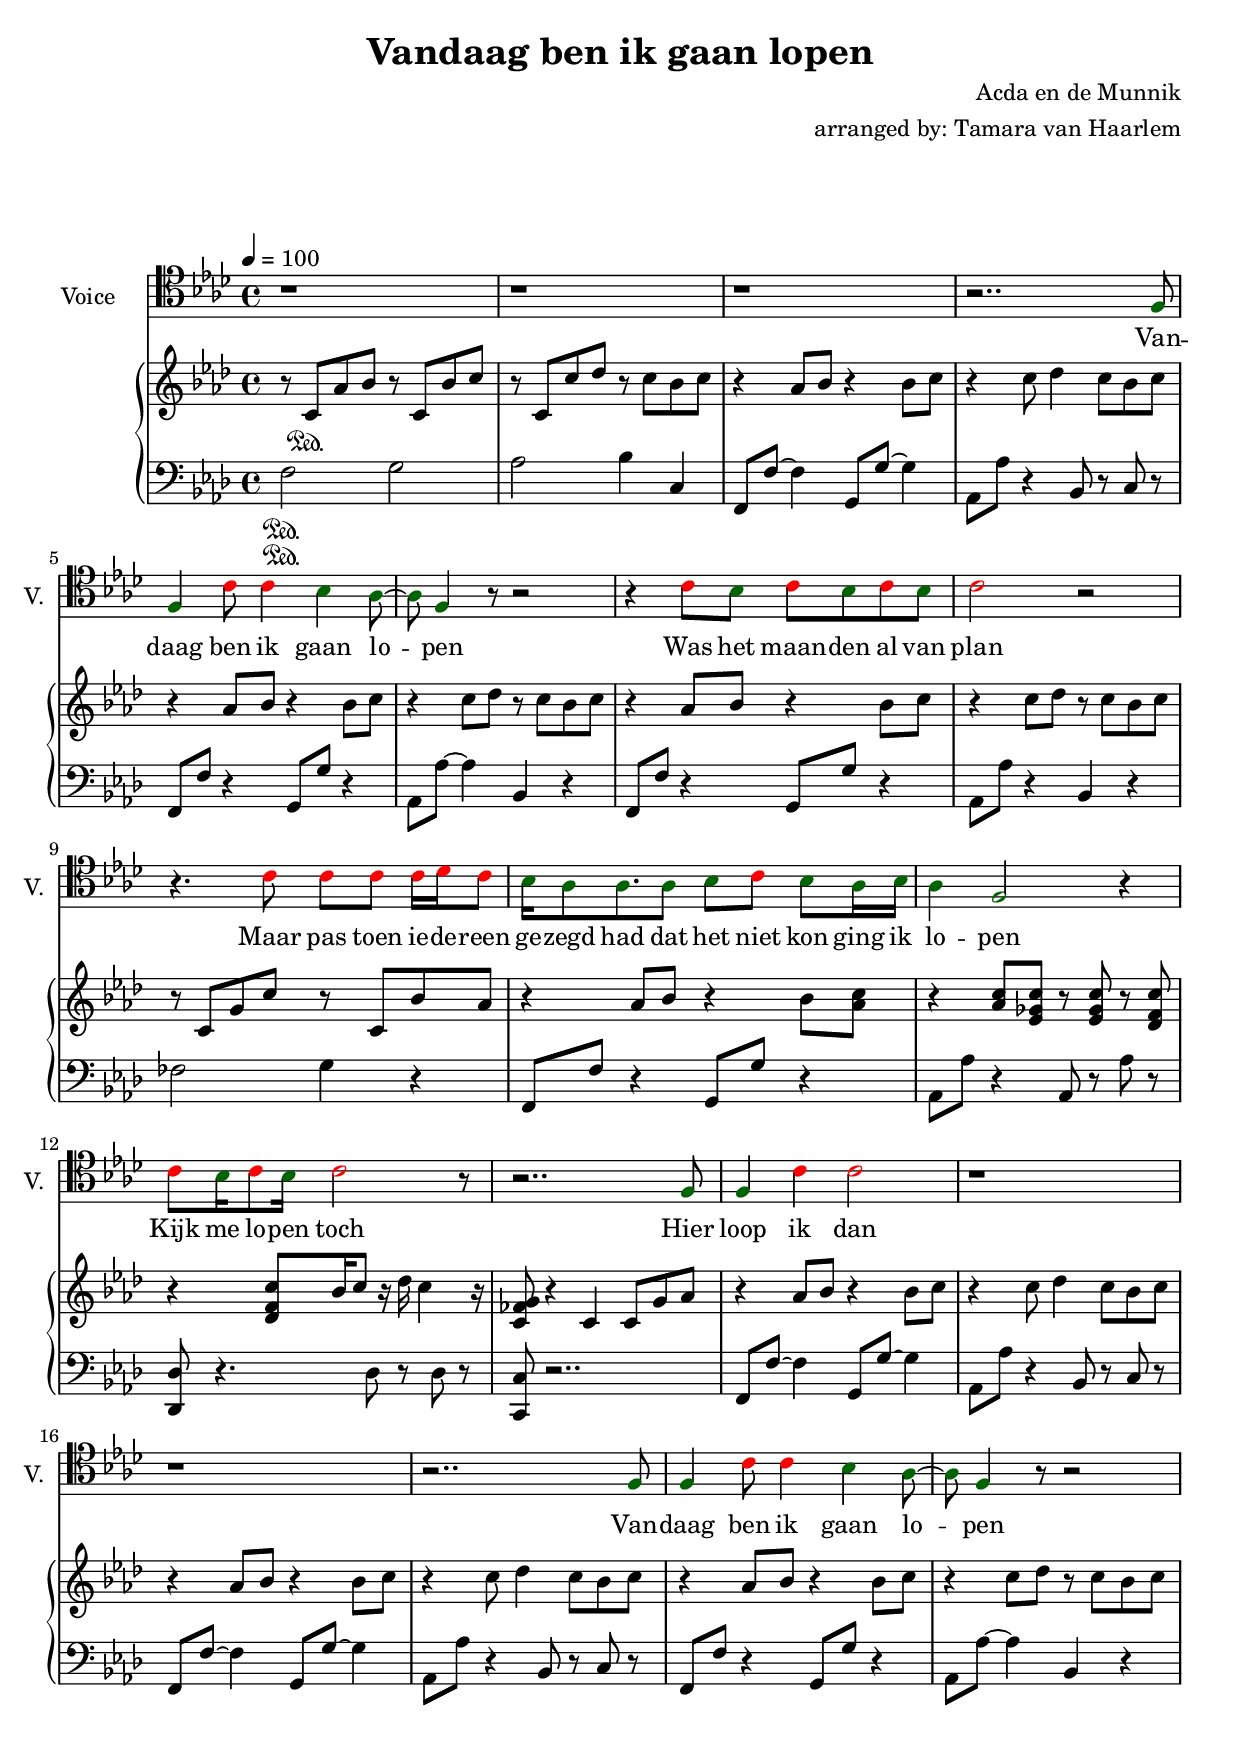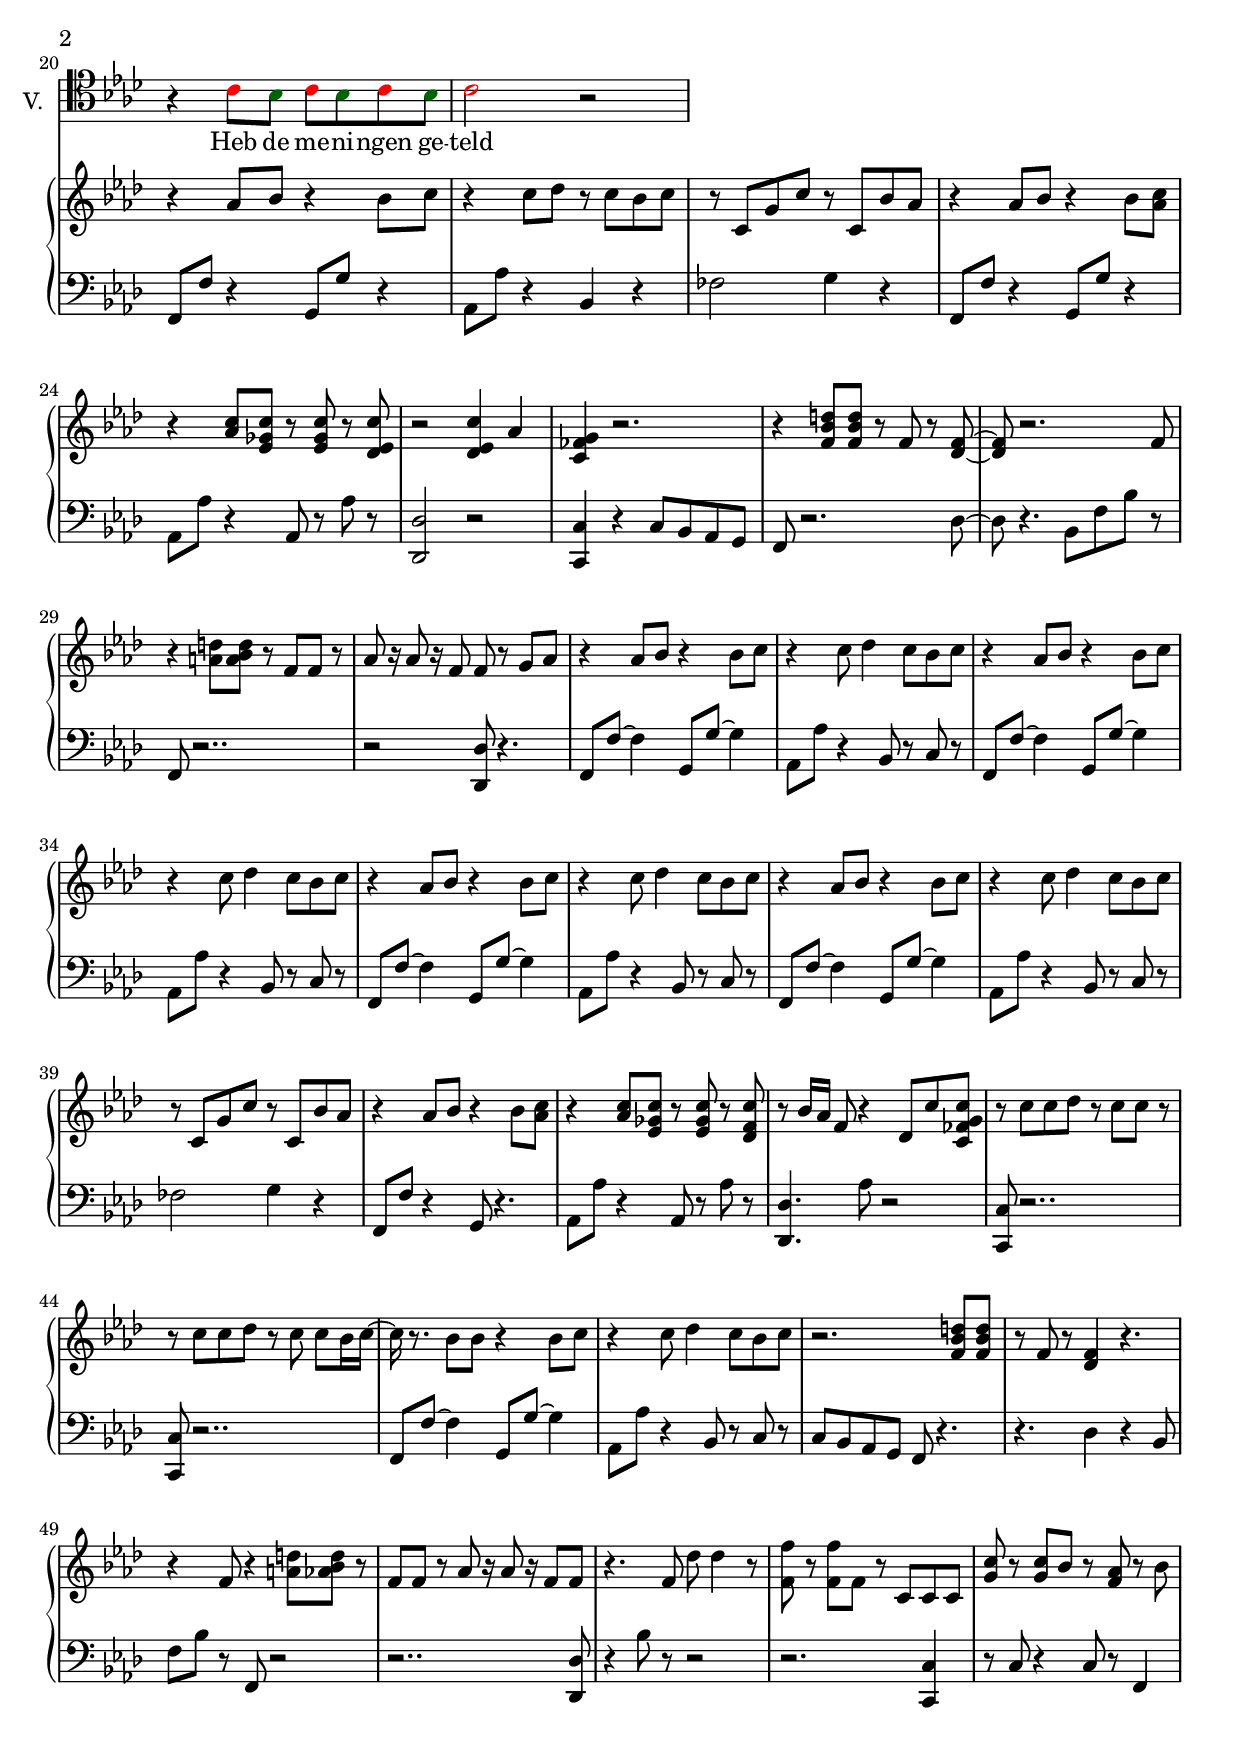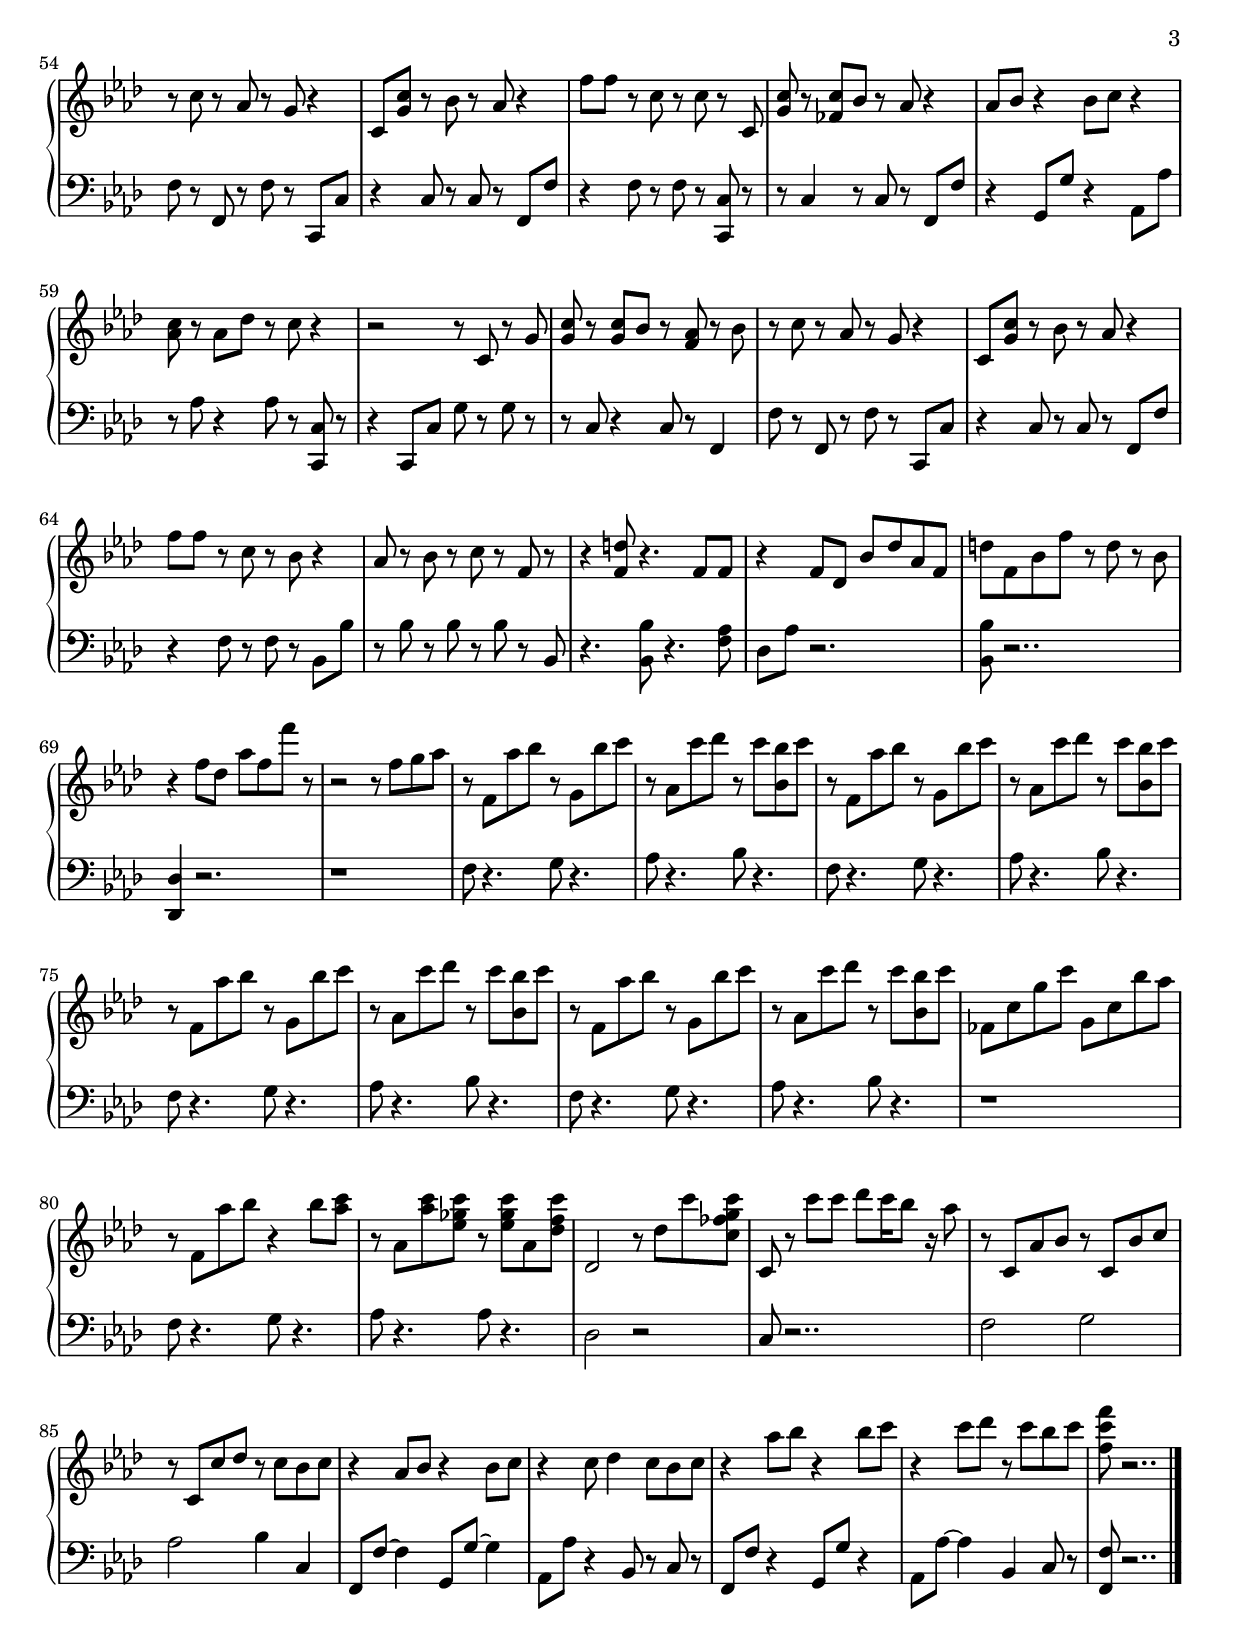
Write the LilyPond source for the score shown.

\include "articulate.ly"
\version "2.19.49"
%Association list of pitches to colors.
#(define color-mapping
  (list
    (cons (ly:make-pitch -1 0 -1/2) (x11-color 'orange))
    (cons (ly:make-pitch -1 0 0) (x11-color 'orange))
    (cons (ly:make-pitch -1 0 1/2) (x11-color 'orange))
    (cons (ly:make-pitch -1 1 -1/2) (x11-color 'orange))
    (cons (ly:make-pitch -1 1 0) (x11-color 'orange))
    (cons (ly:make-pitch -1 1 1/2) (x11-color 'orange))
    (cons (ly:make-pitch -1 2 -1/2) (x11-color 'orange))
    (cons (ly:make-pitch -1 2 0) (x11-color 'orange))
    (cons (ly:make-pitch -1 2 1/2) (x11-color 'orange))
    (cons (ly:make-pitch -1 3 -1/2) (x11-color 'DarkGreen))
    (cons (ly:make-pitch -1 3 0) (x11-color 'DarkGreen))
    (cons (ly:make-pitch -1 3 1/2) (x11-color 'DarkGreen))
    (cons (ly:make-pitch -1 4 -1/2) (x11-color 'DarkGreen))
    (cons (ly:make-pitch -1 4 0) (x11-color 'DarkGreen))
    (cons (ly:make-pitch -1 4 1/2) (x11-color 'DarkGreen))
    (cons (ly:make-pitch -1 5 -1/2) (x11-color 'DarkGreen))
    (cons (ly:make-pitch -1 5 0) (x11-color 'DarkGreen))
    (cons (ly:make-pitch -1 5 1/2) (x11-color 'DarkGreen))
    (cons (ly:make-pitch -1 6 -1/2) (x11-color 'DarkGreen))
    (cons (ly:make-pitch -1 6 0) (x11-color 'DarkGreen))
    (cons (ly:make-pitch -1 6 1/2) (x11-color 'DarkGreen))
    (cons (ly:make-pitch 0 0 -1/2) (x11-color 'red))
    (cons (ly:make-pitch 0 0 0) (x11-color 'red))
    (cons (ly:make-pitch 0 0 1/2) (x11-color 'red))
    (cons (ly:make-pitch 0 1 -1/2) (x11-color 'red))
    (cons (ly:make-pitch 0 1 0) (x11-color 'red))
    (cons (ly:make-pitch 0 1 1/2) (x11-color 'red))
    (cons (ly:make-pitch 0 2 -1/2) (x11-color 'red))
    (cons (ly:make-pitch 0 2 0) (x11-color 'red))
    (cons (ly:make-pitch 0 2 1/2) (x11-color 'red))
    (cons (ly:make-pitch 0 3 -1/2) (x11-color 'blue))
    (cons (ly:make-pitch 0 3 0) (x11-color 'blue))
    (cons (ly:make-pitch 0 3 1/2) (x11-color 'blue))
    (cons (ly:make-pitch 0 4 -1/2) (x11-color 'blue))
    (cons (ly:make-pitch 0 4 0) (x11-color 'blue))
    (cons (ly:make-pitch 0 4 1/2) (x11-color 'blue))
    (cons (ly:make-pitch 0 5 -1/2) (x11-color 'blue))
    (cons (ly:make-pitch 0 5 0) (x11-color 'blue))
    (cons (ly:make-pitch 0 5 1/2) (x11-color 'blue))
    (cons (ly:make-pitch 0 6 -1/2) (x11-color 'blue))
    (cons (ly:make-pitch 0 6 0) (x11-color 'blue))
    (cons (ly:make-pitch 0 6 1/2) (x11-color 'blue))
    (cons (ly:make-pitch 1 0 -1/2) (x11-color 'MediumPurple))
    (cons (ly:make-pitch 1 0 0) (x11-color 'MediumPurple))
    (cons (ly:make-pitch 1 0 1/2) (x11-color 'MediumPurple))
    (cons (ly:make-pitch 1 1 -1/2) (x11-color 'MediumPurple))
    (cons (ly:make-pitch 1 1 0) (x11-color 'MediumPurple))
    (cons (ly:make-pitch 1 1 1/2) (x11-color 'MediumPurple))
    (cons (ly:make-pitch 1 2 -1/2) (x11-color 'MediumPurple))
    (cons (ly:make-pitch 1 2 0) (x11-color 'MediumPurple))
    (cons (ly:make-pitch 1 2 1/2) (x11-color 'MediumPurple))
    (cons (ly:make-pitch 1 3 -1/2) (x11-color 'DeepPink))
    (cons (ly:make-pitch 1 3 0) (x11-color 'DeepPink))
    (cons (ly:make-pitch 1 3 1/2) (x11-color 'DeepPink))
    (cons (ly:make-pitch 1 4 -1/2) (x11-color 'DeepPink))
    (cons (ly:make-pitch 1 4 0) (x11-color 'DeepPink))
    (cons (ly:make-pitch 1 4 1/2) (x11-color 'DeepPink))
    (cons (ly:make-pitch 1 5 -1/2) (x11-color 'DeepPink))
    (cons (ly:make-pitch 1 5 0) (x11-color 'DeepPink))
    (cons (ly:make-pitch 1 5 1/2) (x11-color 'DeepPink))
    (cons (ly:make-pitch 1 6 -1/2) (x11-color 'DeepPink))
    (cons (ly:make-pitch 1 6 0) (x11-color 'DeepPink))
    (cons (ly:make-pitch 1 6 1/2) (x11-color 'DeepPink))))

%Compare pitch and alteration (not octave).
#(define (pitch-equals? p1 p2)
  (and
    (= (ly:pitch-octave p1) (ly:pitch-octave p2))
    (= (ly:pitch-alteration p1) (ly:pitch-alteration p2))
    (= (ly:pitch-notename p1) (ly:pitch-notename p2))))

#(define (pitch-to-color pitch)
  (let ((color (assoc pitch color-mapping pitch-equals?)))
    (if color
      (cdr color))))

#(define (color-notehead grob)
  (pitch-to-color
    (ly:event-property (event-cause grob) 'pitch)))

\include "predefined-guitar-fretboards.ly"
\version "2.19.50"
% voicetrainer: measures = 61
% voicetrainer: pages = 5
\header {
  title = "Vandaag ben ik gaan lopen"
  composer = "Acda en de Munnik"
  arranger = "arranged by: Tamara van Haarlem"
}

voicetrainerTempo = 100
voicetrainerKey = f

global= {
  \tempo 4=\voicetrainerTempo \time 4/4 \key f \minor
}

vchora = \relative c {
  r2.. f8 |
  f4 c'8 c4 bes4 as8~ |
  as8 f4 r8 r2 |
}
vchorb = \relative c {
  r4 c'8 bes c bes c bes |
  c2 r2 |
}

voiceStaff= \transpose f \voicetrainerKey \relative c {
  \override NoteHead #'color = #color-notehead
  \global
  \clef tenor
  \repeat unfold 3 r1 |
  %4 Vandaag ben ik gaan lopen
  \vchora
  %7 Was het maanden al van plan
  \vchorb
  %9 Maar pas toen iedereen gezegd had dat het niet kon ging ik lopen
  r4. c'8 c c c16 des c8 |
  bes16 as8 as8. as8 bes c bes as16 bes|
  as4 f2 r4 |
  % Kijk me lopen toch!
  c'8 bes16 c8 bes16 c2 r8 |
  r2.. f,8 |
  %14 Hier loop ik dan
  f4 c' c2 |
  r1 | r1 |
  %17 Vandaag ben ik gaan lopen
  \vchora
  %20 Ik heb de meningen geteld
  \vchorb
}

cello= \transpose f \voicetrainerKey \relative c, {
  \global
  \clef bass
}

upperStaff= \transpose f \voicetrainerKey \relative c' {
  \global
  %1
  r8 c\sustainOn as' bes r c, bes' c |
  r8 c, c' des r c bes c |
  r4 as8 bes r4 bes8 c |
  %4
  r4 c8 des4 c8 bes c |
  r4 as8 bes r4 bes8 c |
  r4 c8 des r c bes c |
  %7
  r4 as8 bes r4 bes8 c |
  r4 c8 des r c bes c |
  r c, g' c r c, bes' as |
  %10
  r4 as8 bes r4 bes8 < as c> |
  r4 < as c>8 < es ges c> r < es ges c> r < des f c'> |
  r4 < des f c'>8 bes'16 c8 r16 des c4 r16 |
  %13
  < c, fes g>8 r4 c c8 g' as |
  r4 as8 bes r4 bes8 c |
  r4 c8 des4 c8 bes c |
  %16
  r4 as8 bes r4 bes8 c |
  r4 c8 des4 c8 bes c |
  r4 as8 bes r4 bes8 c |
  %19
  r4 c8 des r c bes c |
  r4 as8 bes r4 bes8 c |
  r4 c8 des r c bes c |
  %22
  r8 c, g' c r c, bes' as |
  r4 as8 bes r4 bes8 < as c> |
  r4 < as c>8 < es ges c> r < es ges c> r < des es c'> |
  r2 < des es c'>4 as' |
  %26
  < c, fes g> r2. |
  r4 < f bes d>8 < f bes d> r f r < des f>~ |
  < des f> r2. f8 |
  %29
  r4 < a d>8 < a bes d> r f f r |
  as r16 as8 r16 f8 f r g as |
  r4 as8 bes r4 bes8 c |
  %32
  r4 c8 des4 c8 bes c |
  r4 as8 bes r4 bes8 c |
  r4 c8 des4 c8 bes c |
  %35
  r4 as8 bes r4 bes8 c |
  r4 c8 des4 c8 bes c |
  r4 as8 bes r4 bes8 c |
  %38
  r4 c8 des4 c8 bes c |
  r c, g' c r c, bes' as |
  r4 as8 bes r4 bes8 < as c> |
  %41
  r4 < as c>8 < es ges c> r < es ges c> r < des f c'> |
  r bes'16 as f8 r4 des8 c' < c, fes g c> |
  r c' c des r c c r |
  %44
  r c c des r c c bes16 c~ |
  c r8. bes8 bes r4 bes8 c |
  r4 c8 des4 c8 bes c |
  %47
  r2. < f, bes d>8 < f bes d> |
  r f r < des f>4 r4. |
  r4 f8 r4 < a d>8 < as bes d> r |
  %50
  f f r as r16 as8 r16 f8 f |
  r4. f8 des' des4 r8 |
  < f, f'> r < f f'> f r c c c |
  %53
  < g' c> r < g c> bes r < f as> r bes |
  r c r as r g r4 |
  c,8 < g' c> r bes r as r4 |
  %56
  f'8 f r c r c r c, |
  < g' c> r < fes c'> bes r as r4 |
  as8 bes r4 bes8 c r4 |
  %59
  < as c>8 r as des r c r4 |
  r2 r8 c, r g' |
  < g c> r < g c> bes r < f as> r bes |
  %62
  r c r as r g r4 |
  c,8 < g' c> r bes r as r4 |
  f'8 f r c r bes r4 |
  %65
  as8 r bes r c r f, r |
  r4 < f d'>8 r4. f8 f |
  r4 f8 des bes' des as f |
  %68
  d' f, bes f' r d r bes |
  r4 f'8 des as' f f' r |
  r2 r8 f, g as |
  \repeat unfold 4 {
    r f, as' bes r g, bes' c |
    %72
    r as, c' des r c < bes, bes'> c' |
  }
  %79
  fes,, c' g' c g, c bes' as |
  r f, as' bes r4 bes8 < as c> |
  %81
  r as, < as' c> < es ges c> r < es ges c> as, < des f c'> |
  des,2 r8 des' c' < c, fes g c> |
  c, r c'' c des c16 bes8 r16 as8 |
  %84
  r c,, as' bes r c, bes' c |
  r c, c' des r c bes c |
  r4 as8 bes r4 bes8 c |
  %87
  r4 c8 des4 c8 bes c |
  r4 as'8 bes r4 bes8 c |
  r4 c8 des r c bes c |
  < f, c' f> r2.. \bar "|."
}

lowerStaff= \transpose f \voicetrainerKey \relative c {
  \global
  \clef bass
  %1
  f2\sustainOn g |
  as bes4 c, |
  f,8 f'~ f4 g,8 g'~ g4 |
  %4
  as,8 as' r4 bes,8 r c r |
  f, f' r4 g,8 g' r4 |
  as,8 as'~ as4 bes, r |
  %7
  f8 f' r4 g,8 g' r4 |
  as,8 as' r4 bes, r |
  fes'2 g4 r |
  %10
  f,8 f' r4 g,8 g' r4 |
  as,8 as' r4 as,8 r as' r |
  < des,, des'>8 r4. des'8 r des r |
  %13
  < c, c'>8 r2.. |
  f8 f'~ f4 g,8 g'~ g4 |
  as,8 as' r4 bes,8 r c r |
  %16
  f,8 f'~ f4 g,8 g'~ g4 |
  as,8 as' r4 bes,8 r c r |
  f, f' r4 g,8 g' r4 |
  %19
  as,8 as'~ as4 bes, r |
  f8 f' r4 g,8 g' r4 |
  as,8 as' r4 bes, r |
  %22
  fes'2 g4 r |
  f,8 f' r4 g,8 g' r4 |
  as,8 as' r4 as,8 r as' r |
  < des,, des'>2 r |
  %26
  < c c'>4 r c'8 bes as g |
  f r2. des'8~ |
  des r4. bes8 f' bes r |
  %29
  f,8 r2.. |
  r2 < des des'>8 r4. |
  f8 f'~ f4 g,8 g'~ g4 |
  %32
  as,8 as' r4 bes,8 r c r |
  f,8 f'~ f4 g,8 g'~ g4 |
  as,8 as' r4 bes,8 r c r |
  %35
  f,8 f'~ f4 g,8 g'~ g4 |
  as,8 as' r4 bes,8 r c r |
  f,8 f'~ f4 g,8 g'~ g4 |
  %38
  as,8 as' r4 bes,8 r c r |
  fes2 g4 r |
  f,8 f' r4 g,8 r4. |
  %41
  as8 as' r4 as,8 r as' r |
  < des,, des'>4. as''8 r2 |
  < c,, c'>8 r2.. |
  %44
  < c c'>8 r2.. |
  f8 f'~ f4 g,8 g'~ g4 |
  as,8 as' r4 bes,8 r c r |
  %47
  c bes as g f r4. |
  r des'4 r bes8 |
  f' bes r f, r2 |
  %50
  r2.. < des des'>8 |
  r4 bes''8 r8 r2 |
  r2. < c,, c'> 4 |
  %53
  r8 c' r4 c8 r f,4 |
  f'8 r f, r f' r c, c' |
  r4 c8 r c r f, f' |
  %56
  r4 f8 r f r < c, c'> r |
  r c'4 r8 c r f, f' |
  r4 g,8 g' r4 as,8 as' |
  %59
  r as r4 as8 r < c,, c'> r |
  r4 c8 c' g' r g r |
  r c, r4 c8 r f,4 |
  %62
  f'8 r f, r f' r c, c' |
  r4 c8 r c r f, f' |
  r4 f8 r f r bes, bes' |
  %65
  r bes r bes r bes r bes, |
  r4. < bes bes'>8 r4. < f' as>8 |
  des as' r2. |
  %68
  < bes, bes'>8 r2.. |
  < des, des'>4 r2. |
  r1 |
  f'8 r4. g8 r4. |
  %72
  as8 r4. bes8 r4. |
  f8 r4. g8 r4. |
  as8 r4. bes8 r4. |
  %75
  f8 r4. g8 r4. |
  as8 r4. bes8 r4. |
  f8 r4. g8 r4. |
  %78
  as8 r4. bes8 r4. |
  r1 |
  f8 r4. g8 r4. |
  %81
  as8 r4. as8 r4. |
  des,2 r |
  c8 r2.. |
  %84
  f2 g |
  as bes4 c, |
  f,8 f'~ f4 g,8 g'~ g4 |
  %87
  as,8 as' r4 bes,8 r c r |
  f, f' r4 g,8 g' r4 |
  as,8 as'~ as4 bes, c8 r |
  < f, f'> r2.. \bar "|."
}

pianoDynamics = {
}

pianoPedal = {
  s1\sustainOn
}

myChords= \chordmode {
  \transpose f \voicetrainerKey {
  }
}

% sheetonly start
\book {
  \score {
    <<
      \new ChordNames { \myChords }
      \new FretBoards { \myChords }
      \new Staff = "voice" <<
        \set Staff.instrumentName = \markup { "Voice" }
        \set Staff.shortInstrumentName = \markup { "V." }
        \voiceStaff
        \addlyrics {
          Van -- daag ben ik gaan lo -- pen
          Was het maan -- den al van plan
          Maar pas toen ie -- de -- reen ge -- zegd had dat het niet kon
          ging ik lo -- pen
          Kijk me lo -- pen toch
          Hier loop ik dan
          Van -- daag ben ik gaan lo -- pen
          Heb de me -- ni -- ngen ge -- teld
        }
      >>
      \new Staff = "cello" <<
        \set Staff.instrumentName = \markup { "ViolonCello" }
        \set Staff.shortInstrumentName = \markup { "C." }
        \cello
      >>
      \new PianoStaff = "piano" <<
        \new Staff {
          \set Staff.midiInstrument = "acoustic grand"
          \removeWithTag midi \upperStaff
        }
        \new Dynamics \pianoDynamics
        \new Staff {
          \set Staff.midiInstrument = "acoustic grand"
          \removeWithTag midi \lowerStaff
        }
        \new Dynamics \pianoPedal
      >>
    >>
    \layout {
      \context {
        \Staff \RemoveEmptyStaves
        \override VerticalAxisGroup #'remove-first = ##t
      }
      \context {
        \PianoStaff
        \accepts Dynamics
      }
    }
  }
}
% sheetonly end
% midionly start
\book {
  \score {
    \unfoldRepeats \articulate <<
      % instrument start voice
      \new Staff = "voice" <<
        \set Staff.instrumentName = \markup { "Voice" }
        \set Staff.shortInstrumentName = \markup { "V." }
        \set Staff.midiInstrument = "choir aahs"
        \voiceStaff
      >>
      % instrument end voice
      % instrument start cello
      \new Staff = "cello" <<
        \set Staff.instrumentName = \markup { "ViolonCello" }
        \set Staff.shortInstrumentName = \markup { "C." }
        \set Staff.midiInstrument = "cello"
        \cello
      >>
      % instrument end cello
      % instrument start piano
      \new PianoStaff = "piano" <<
        \new Staff {
          \set Staff.midiInstrument = "acoustic grand"
          \new Voice <<
            \new Dynamics \pianoDynamics
            \upperStaff
            \new Dynamics \pianoPedal
          >>
        }
        \new Staff {
          \set Staff.midiInstrument = "acoustic grand"
          \new Voice <<
            \new Dynamics \pianoDynamics
            \lowerStaff
            \new Dynamics \pianoPedal
          >>
        }
      >>
      % instrument end piano
      % instrument start metronome
      \new DrumStaff {
        \drummode {
          \global
          \repeat unfold 61 {
            hiwoodblock4 lowoodblock wbl wbl
          }
        }
      }
      % instrument end metronome
    >>
    \midi {
      \context {
        \type "Performer_group"
        \name Dynamics
        \consists "Dynamic_performer"
        \consists "Piano_pedal_performer"
      }
      \context {
        \Voice
        \accepts Dynamics
      }
    }
  }
}
% midionly end

